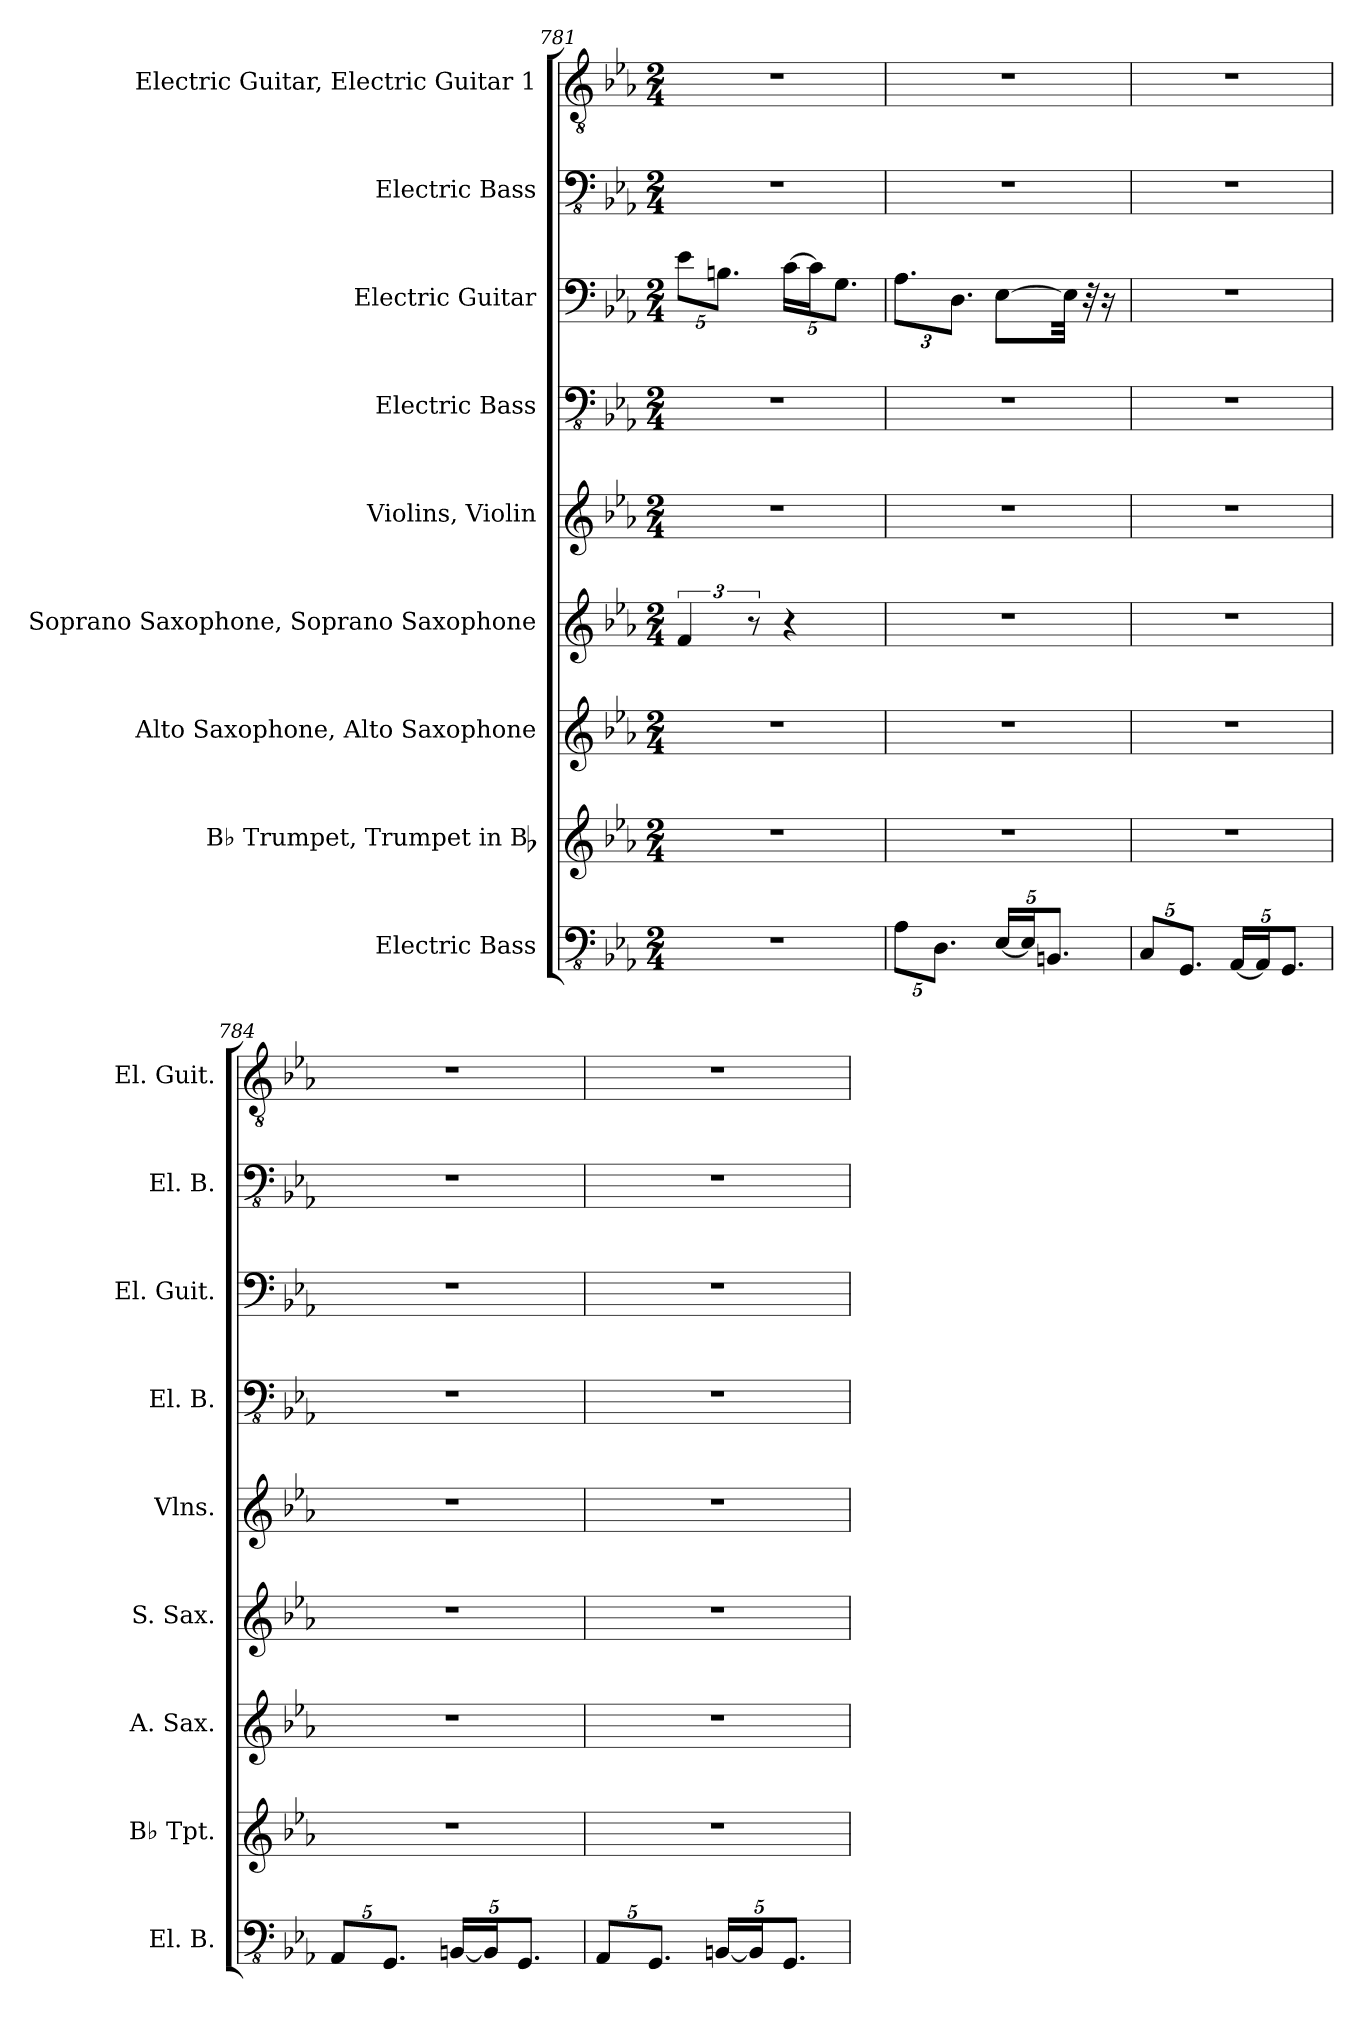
**kern	**kern	**kern	**kern	**kern	**kern	**kern	**kern	**kern
*part9	*part8	*part7	*part6	*part5	*part4	*part3	*part2	*part1
*staff9	*staff8	*staff7	*staff6	*staff5	*staff4	*staff3	*staff2	*staff1
*I"Electric Bass	*I"B♭ Trumpet, Trumpet in Bb	*I"Alto Saxophone, Alto Saxophone	*I"Soprano Saxophone, Soprano Saxophone	*I"Violins, Violin	*I"Electric Bass	*I"Electric Guitar	*I"Electric Bass	*I"Electric Guitar, Electric Guitar 1
*I'El. B.	*I'B♭ Tpt.	*I'A. Sax.	*I'S. Sax.	*I'Vlns.	*I'El. B.	*I'El. Guit.	*I'El. B.	*I'El. Guit.
*clefFv4	*clefG2	*clefG2	*clefG2	*clefG2	*clefFv4	*clefF4	*clefFv4	*clefGv2
*	*ITrd1c2	*ITrd5c9	*ITrd1c2	*	*	*	*	*
*k[b-e-a-]	*k[b-e-a-d-g-]	*k[b-e-a-d-g-c-]	*k[b-e-a-d-g-]	*k[b-e-a-]	*k[b-e-a-]	*k[b-e-a-]	*k[b-e-a-]	*k[b-e-a-]
*M2/4	*M2/4	*M2/4	*M2/4	*M2/4	*M2/4	*M2/4	*M2/4	*M2/4
*	*	*	*	*	*	*Xbrackettup	*	*
=781	=781	=781	=781	=781	=781	=781	=781	=781
2r	2r	2r	6e-/	2r	2r	10e-\L	2r	2r
.	.	.	.	.	.	10.Bn\J	.	.
.	.	.	12r	.	.	.	.	.
.	.	.	4r	.	.	[20c\LL	.	.
.	.	.	.	.	.	20c\J]	.	.
.	.	.	.	.	.	10.G\J	.	.
!!LO:PB:g=z
=782	=782	=782	=782	=782	=782	=782	=782	=782
*Xbrackettup	*	*	*	*	*	*	*	*
10AA-\L	2r	2r	2r	2r	2r	12.A-\L	2r	2r
10.DD\J	.	.	.	.	.	.	.	.
.	.	.	.	.	.	12.D\J	.	.
[20EE-/LL	.	.	.	.	.	[8E-\L	.	.
20EE-/J]	.	.	.	.	.	.	.	.
10.BBBn/J	.	.	.	.	.	.	.	.
.	.	.	.	.	.	32E-\Jkk]	.	.
.	.	.	.	.	.	32r	.	.
.	.	.	.	.	.	16r	.	.
=783	=783	=783	=783	=783	=783	=783	=783	=783
10CC/L	2r	2r	2r	2r	2r	2r	2r	2r
10.GGG/J	.	.	.	.	.	.	.	.
[20AAA-/LL	.	.	.	.	.	.	.	.
20AAA-/J]	.	.	.	.	.	.	.	.
10.GGG/J	.	.	.	.	.	.	.	.
=784	=784	=784	=784	=784	=784	=784	=784	=784
10AAA-/L	2r	2r	2r	2r	2r	2r	2r	2r
10.GGG/J	.	.	.	.	.	.	.	.
[20BBBn/LL	.	.	.	.	.	.	.	.
20BBB/J]	.	.	.	.	.	.	.	.
10.GGG/J	.	.	.	.	.	.	.	.
=785	=785	=785	=785	=785	=785	=785	=785	=785
10AAA-/L	2r	2r	2r	2r	2r	2r	2r	2r
10.GGG/J	.	.	.	.	.	.	.	.
[20BBBn/LL	.	.	.	.	.	.	.	.
20BBB/J]	.	.	.	.	.	.	.	.
10.GGG/J	.	.	.	.	.	.	.	.
=	=	=	=	=	=	=	=	=
*-	*-	*-	*-	*-	*-	*-	*-	*-
